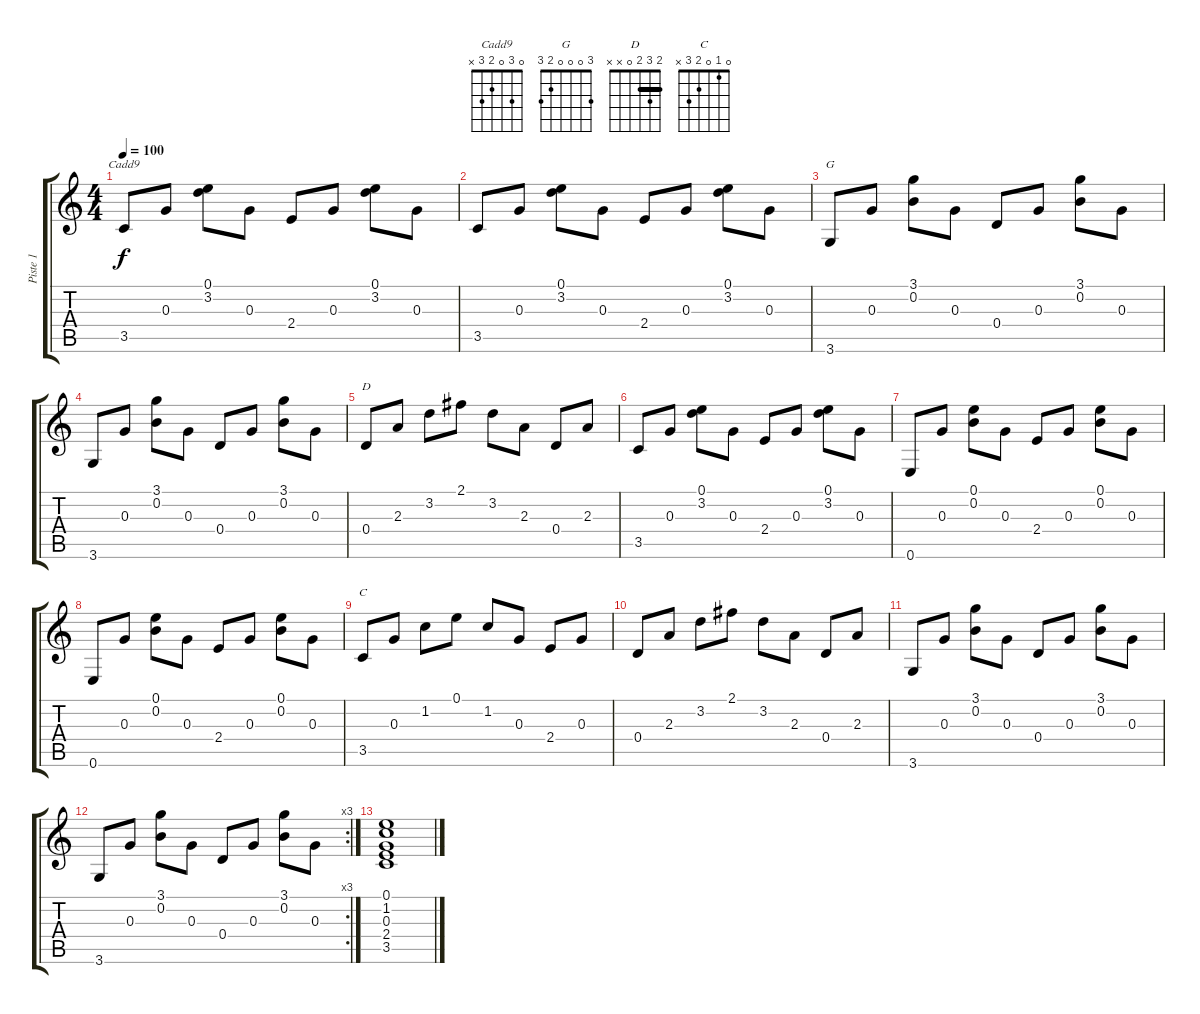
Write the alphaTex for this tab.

\track ("Piste 1" "Piste 1") {instrument acousticguitarsteel}
\staff {score tabs}
\tuning (E4 B3 G3 D3 A2 E2) {hide}
\chord ("Cadd9" 0 3 0 2 3 x)
\chord ("G" 3 0 0 0 2 3)
\chord ("D" 2 3 2 0 x x) {barre 2}
\chord ("C" 0 1 0 2 3 x)
\ts (4 4)
\tempo 100
\clef g2
\ks c
3.5.8{ch "Cadd9" dy f} 0.3.8 (0.1 3.2).8 0.3.8 2.4.8 0.3.8 (0.1 3.2).8 0.3.8 |
3.5.8 0.3.8 (0.1 3.2).8 0.3.8 2.4.8 0.3.8 (0.1 3.2).8 0.3.8 |
3.6.8{ch "G"} 0.3.8 (3.1 0.2).8 0.3.8 0.4.8 0.3.8 (3.1 0.2).8 0.3.8 |
3.6.8 0.3.8 (3.1 0.2).8 0.3.8 0.4.8 0.3.8 (3.1 0.2).8 0.3.8 |
0.4.8{ch "D"} 2.3.8 3.2.8 2.1.8 3.2.8 2.3.8 0.4.8 2.3.8 |
3.5.8 0.3.8 (0.1 3.2).8 0.3.8 2.4.8 0.3.8 (0.1 3.2).8 0.3.8 |
0.6.8 0.3.8 (0.1 0.2).8 0.3.8 2.4.8 0.3.8 (0.1 0.2).8 0.3.8 |
0.6.8 0.3.8 (0.1 0.2).8 0.3.8 2.4.8 0.3.8 (0.1 0.2).8 0.3.8 |
3.5.8{ch "C"} 0.3.8 1.2.8 0.1.8 1.2.8 0.3.8 2.4.8 0.3.8 |
0.4.8 2.3.8 3.2.8 2.1.8 3.2.8 2.3.8 0.4.8 2.3.8 |
3.6.8 0.3.8 (3.1 0.2).8 0.3.8 0.4.8 0.3.8 (3.1 0.2).8 0.3.8 |
\rc 3
3.6.8 0.3.8 (3.1 0.2).8 0.3.8 0.4.8 0.3.8 (3.1 0.2).8 0.3.8 |
(0.1 1.2 0.3 2.4 3.5).1
